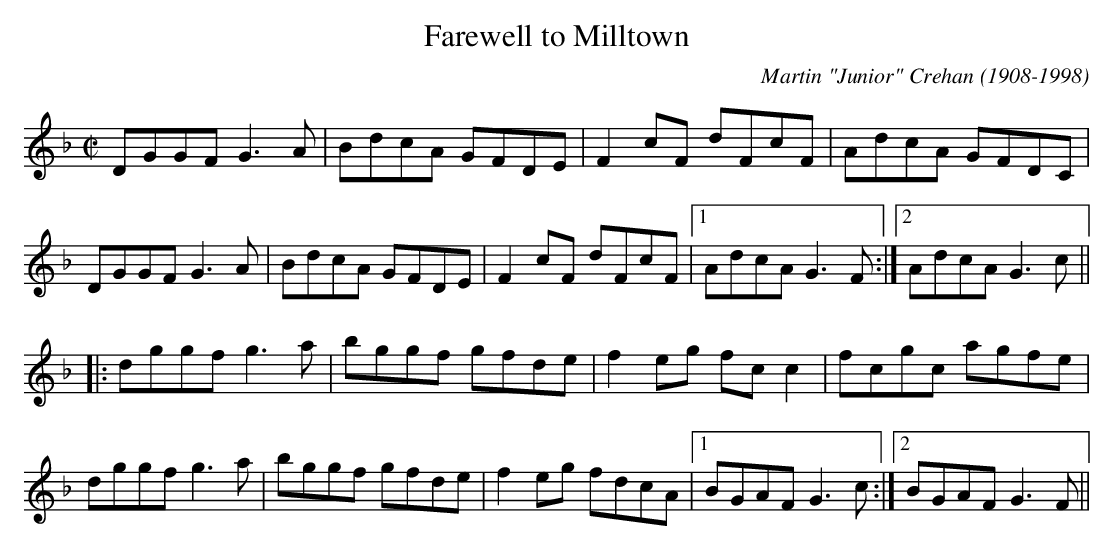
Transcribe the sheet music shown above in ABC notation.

X:1
T:Farewell to Milltown
C:Martin "Junior" Crehan (1908-1998)
M:C|
K:Gdor
DGGF G3A|BdcA GFDE|F2cF dFcF|AdcA GFDC|
DGGF G3A|BdcA GFDE|F2cF dFcF|1 AdcA G3F:|2 AdcA G3c||
|:dggf g3a|bggf gfde|f2eg fcc2|fcgc agfe|
dggf g3a|bggf gfde|f2eg fdcA|1 BGAF G3c:|2 BGAF G3F||
